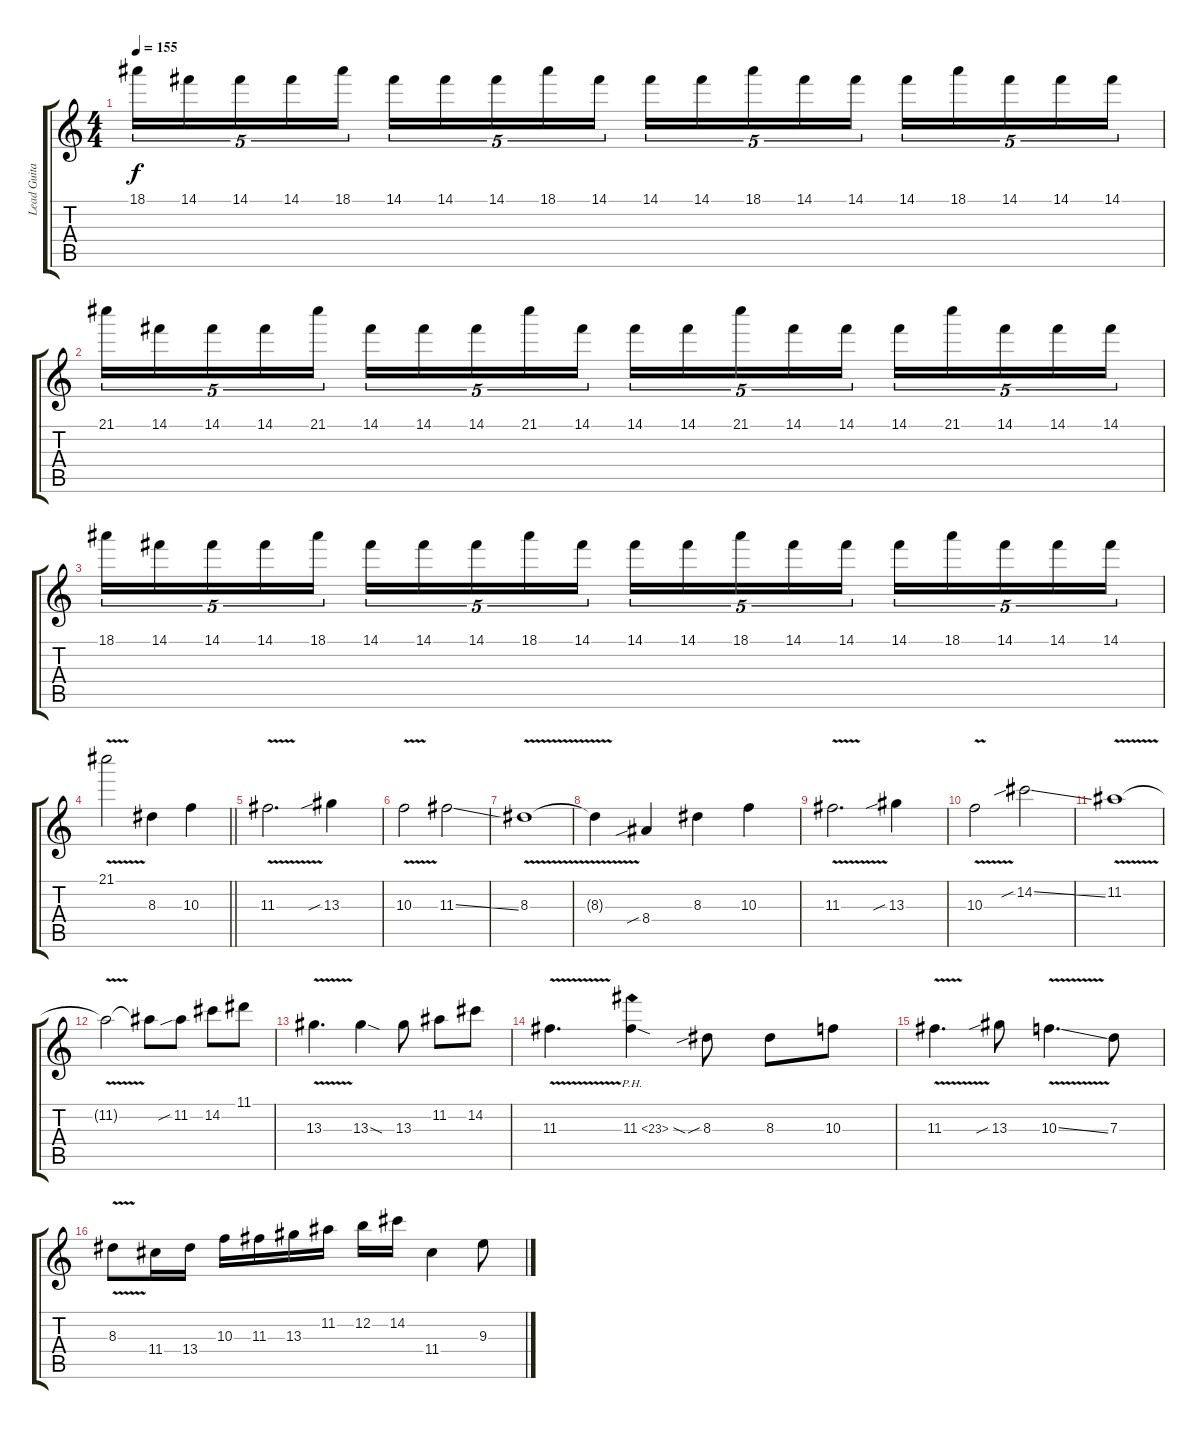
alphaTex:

\track ("Lead Guitar" "Lead Guita") {instrument distortionguitar}
\staff {score tabs}
\tuning (E4 B3 G3 D3 A2 E2) {hide}
\ts (4 4)
\tempo 155
\clef g2
\ks c
18.1.16{tu (5 4) dy f} 14.1.16{tu (5 4)} 14.1.16{tu (5 4)} 14.1.16{tu (5 4)} 18.1.16{tu (5 4)} 14.1.16{tu (5 4)} 14.1.16{tu (5 4)} 14.1.16{tu (5 4)} 18.1.16{tu (5 4)} 14.1.16{tu (5 4)} 14.1.16{tu (5 4)} 14.1.16{tu (5 4)} 18.1.16{tu (5 4)} 14.1.16{tu (5 4)} 14.1.16{tu (5 4)} 14.1.16{tu (5 4)} 18.1.16{tu (5 4)} 14.1.16{tu (5 4)} 14.1.16{tu (5 4)} 14.1.16{tu (5 4)} |
21.1.16{tu (5 4)} 14.1.16{tu (5 4)} 14.1.16{tu (5 4)} 14.1.16{tu (5 4)} 21.1.16{tu (5 4)} 14.1.16{tu (5 4)} 14.1.16{tu (5 4)} 14.1.16{tu (5 4)} 21.1.16{tu (5 4)} 14.1.16{tu (5 4)} 14.1.16{tu (5 4)} 14.1.16{tu (5 4)} 21.1.16{tu (5 4)} 14.1.16{tu (5 4)} 14.1.16{tu (5 4)} 14.1.16{tu (5 4)} 21.1.16{tu (5 4)} 14.1.16{tu (5 4)} 14.1.16{tu (5 4)} 14.1.16{tu (5 4)} |
18.1.16{tu (5 4)} 14.1.16{tu (5 4)} 14.1.16{tu (5 4)} 14.1.16{tu (5 4)} 18.1.16{tu (5 4)} 14.1.16{tu (5 4)} 14.1.16{tu (5 4)} 14.1.16{tu (5 4)} 18.1.16{tu (5 4)} 14.1.16{tu (5 4)} 14.1.16{tu (5 4)} 14.1.16{tu (5 4)} 18.1.16{tu (5 4)} 14.1.16{tu (5 4)} 14.1.16{tu (5 4)} 14.1.16{tu (5 4)} 18.1.16{tu (5 4)} 14.1.16{tu (5 4)} 14.1.16{tu (5 4)} 14.1.16{tu (5 4)} |
\barLineRight lightlight
21.1{v}.2 8.3.4 10.3.4 |
11.3{v}.2{d} 13.3{sib}.4 |
10.3{v}.2 11.3{ss}.2 |
8.3{v}.1 |
8.3{t}.4 8.4{sib}.4 8.3.4 10.3.4 |
11.3{v}.2{d} 13.3{sib}.4 |
10.3{v}.2 14.2{sib ss}.2 |
11.2{v}.1 |
11.2{t}.2 11.2{t}.8 11.2{sib}.8 14.2.8 11.1.8 |
13.3{v}.4{d} 13.3{sod}.4 13.3.8 11.2.8 14.2.8 |
11.3{v}.4{d} 11.3{ph 12 sod}.4 8.3{sib}.8 8.3.8 10.3.8 |
11.3{v}.4{d} 13.3{sib}.8 10.3{v ss}.4{d} 7.3.8 |
8.3{v}.8 11.4.16 13.4.16 10.3.16 11.3.16 13.3.16 11.2.16 12.2.16 14.2.16 11.4.4 9.3.8
